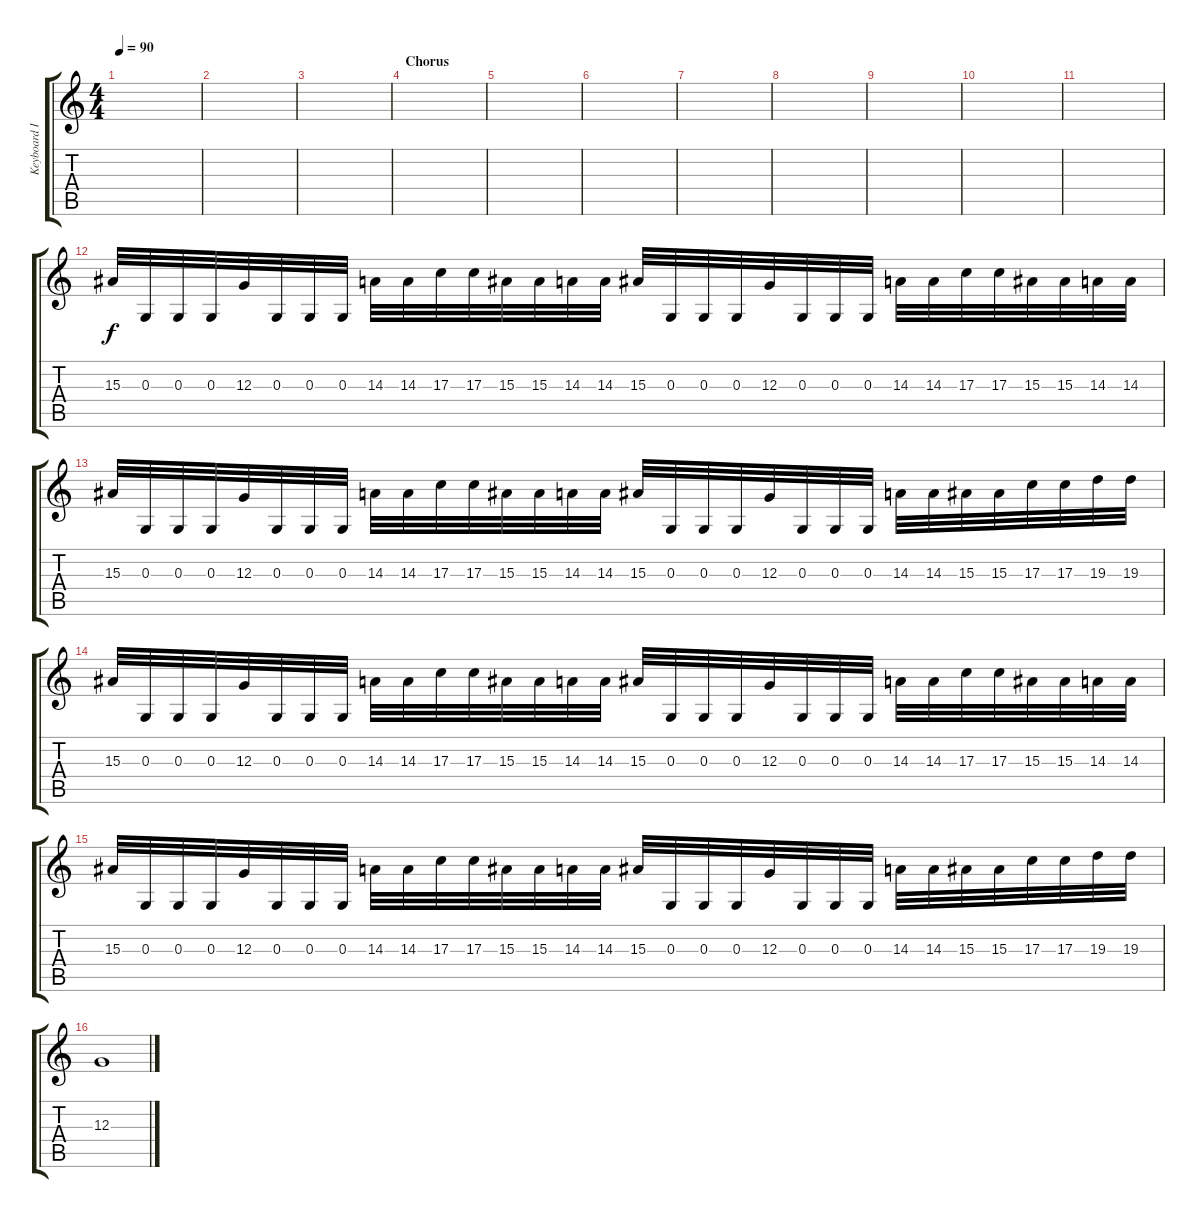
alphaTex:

\track ("Keyboard I (Harpsichord)" "Keyboard I") {instrument harpsichord}
\staff {score tabs}
\tuning (E4 B3 G3 D3 A2 E2) {hide}
\ts (4 4)
\tempo 90
\clef g2
\ks c
|
|
|
\section ("" "Chorus")
|
|
|
|
|
|
|
|
15.3.32 0.3.32 0.3.32 0.3.32 12.3.32 0.3.32 0.3.32 0.3.32 14.3.32 14.3.32 17.3.32 17.3.32 15.3.32 15.3.32 14.3.32 14.3.32 15.3.32 0.3.32 0.3.32 0.3.32 12.3.32 0.3.32 0.3.32 0.3.32 14.3.32 14.3.32 17.3.32 17.3.32 15.3.32 15.3.32 14.3.32 14.3.32 |
15.3.32 0.3.32 0.3.32 0.3.32 12.3.32 0.3.32 0.3.32 0.3.32 14.3.32 14.3.32 17.3.32 17.3.32 15.3.32 15.3.32 14.3.32 14.3.32 15.3.32 0.3.32 0.3.32 0.3.32 12.3.32 0.3.32 0.3.32 0.3.32 14.3.32 14.3.32 15.3.32 15.3.32 17.3.32 17.3.32 19.3.32 19.3.32 |
15.3.32 0.3.32 0.3.32 0.3.32 12.3.32 0.3.32 0.3.32 0.3.32 14.3.32 14.3.32 17.3.32 17.3.32 15.3.32 15.3.32 14.3.32 14.3.32 15.3.32 0.3.32 0.3.32 0.3.32 12.3.32 0.3.32 0.3.32 0.3.32 14.3.32 14.3.32 17.3.32 17.3.32 15.3.32 15.3.32 14.3.32 14.3.32 |
15.3.32 0.3.32 0.3.32 0.3.32 12.3.32 0.3.32 0.3.32 0.3.32 14.3.32 14.3.32 17.3.32 17.3.32 15.3.32 15.3.32 14.3.32 14.3.32 15.3.32 0.3.32 0.3.32 0.3.32 12.3.32 0.3.32 0.3.32 0.3.32 14.3.32 14.3.32 15.3.32 15.3.32 17.3.32 17.3.32 19.3.32 19.3.32 |
12.3.1{volume 0}
